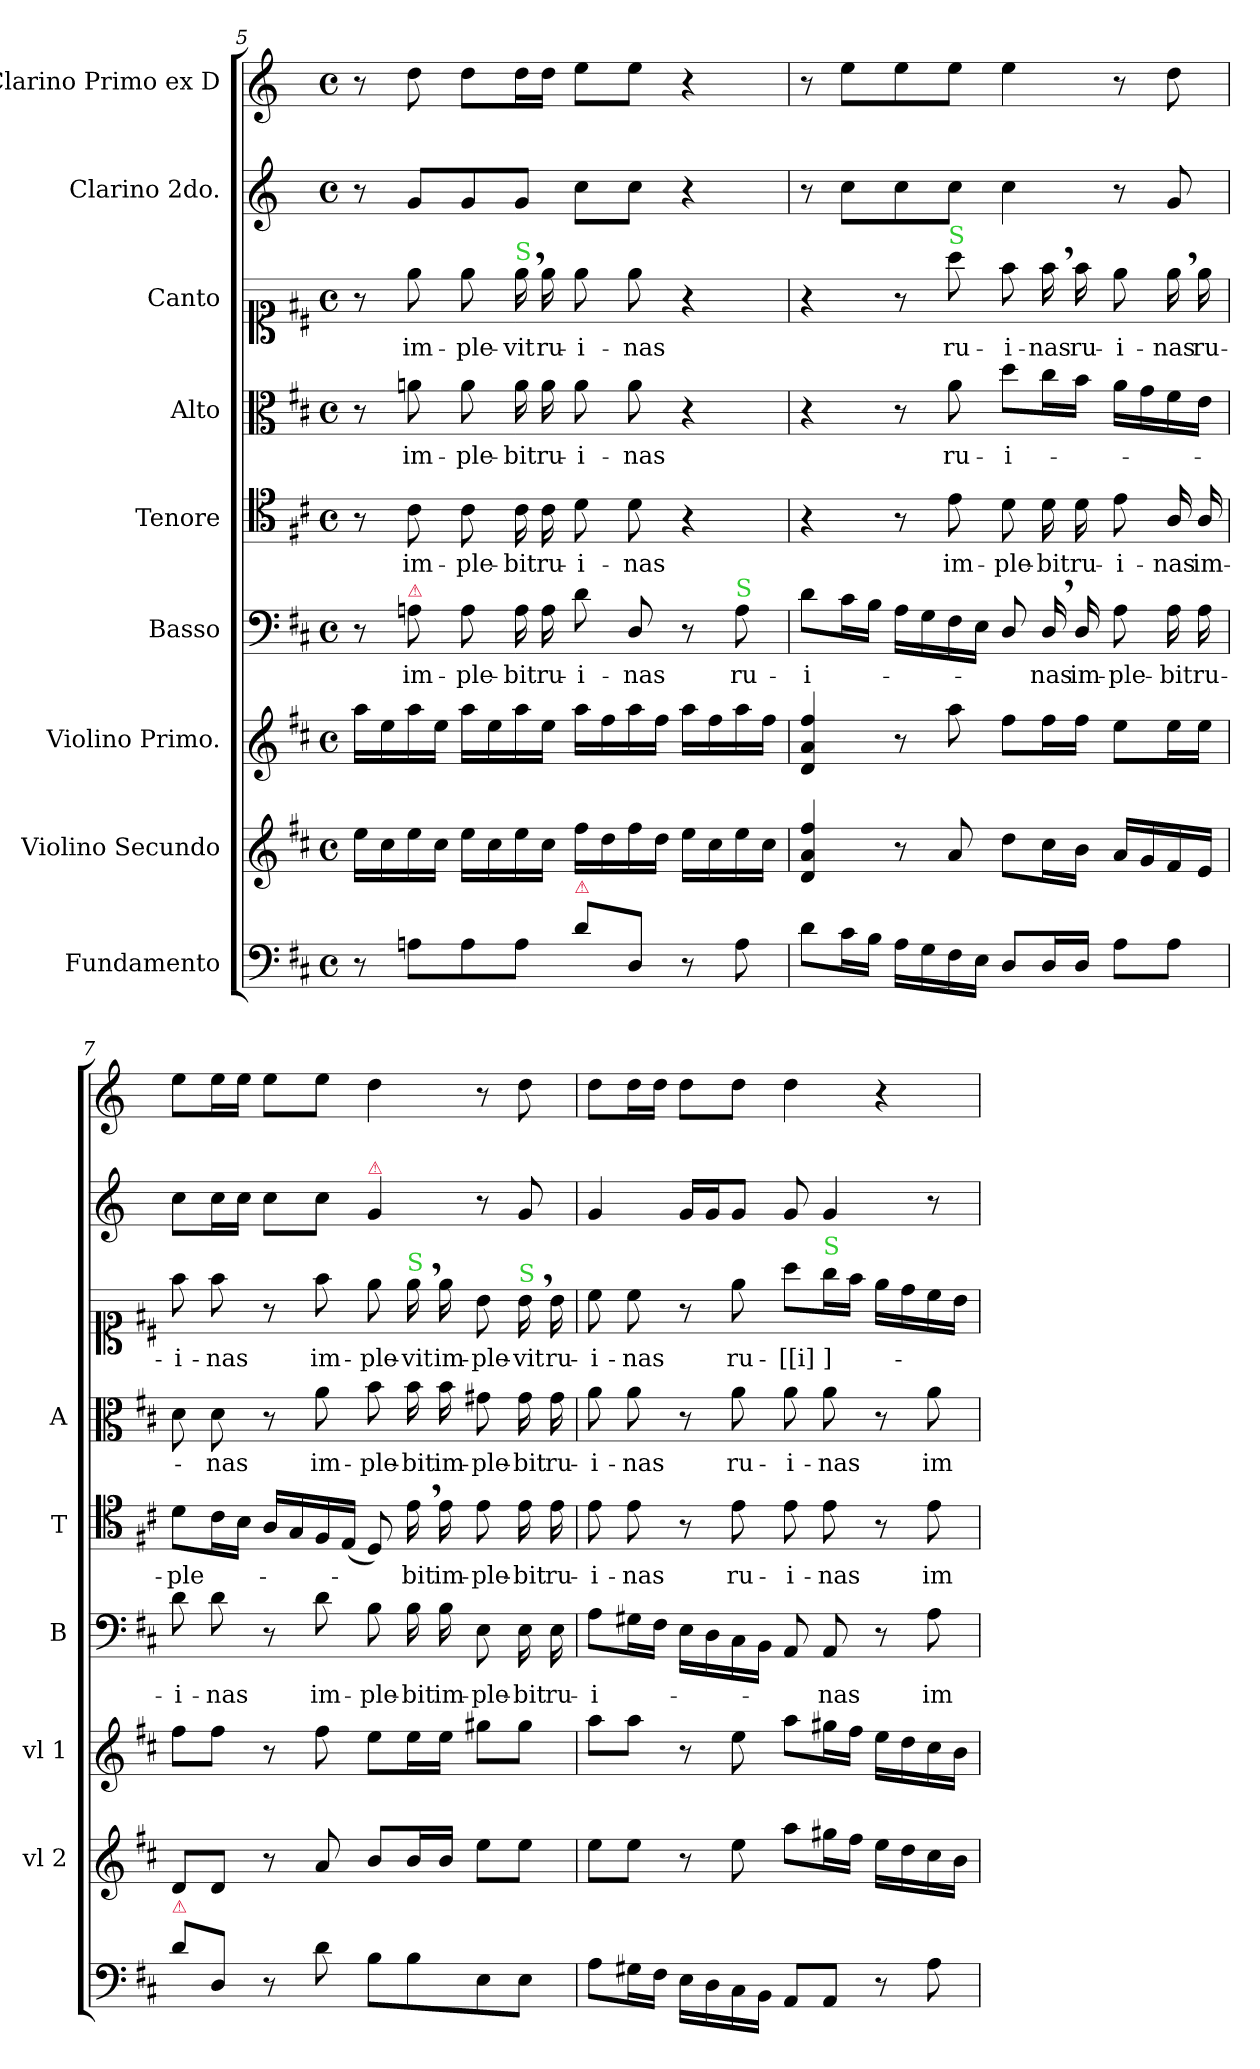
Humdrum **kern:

**kern	**kern	**kern	**kern	**text	**kern	**text	**kern	**text	**kern	**text	**kern	**kern
*part9	*part8	*part7	*part6	*part6	*part5	*part5	*part4	*part4	*part3	*part3	*part2	*part1
*staff9	*staff8	*staff7	*staff6	*staff6	*staff5	*staff5	*staff4	*staff4	*staff3	*staff3	*staff2	*staff1
*I"Fundamento	*I"Violino Secundo	*I"Violino Primo.	*I"Basso	*	*I"Tenore	*	*I"Alto	*	*I"Canto	*	*I"Clarino 2do.	*I"Clarino Primo ex D
*	*I'vl 2	*I'vl 1	*I'B	*	*I'T	*	*I'A	*	*	*	*	*
*clefF4	*clefG2	*clefG2	*clefF4	*	*clefC4	*	*clefC3	*	*clefC1	*	*clefG2	*clefG2
*	*	*	*	*	*	*	*	*	*	*	*ITrd-1c-2	*ITrd-1c-2
*k[f#c#]	*k[f#c#]	*k[f#c#]	*k[f#c#]	*	*k[f#c#]	*	*k[f#c#]	*	*k[f#c#]	*	*k[f#c#]	*k[f#c#]
*D:	*D:	*D:	*D:	*	*D:	*	*D:	*	*D:	*	*D:	*D:
*M4/4	*M4/4	*M4/4	*M4/4	*	*M4/4	*	*M4/4	*	*M4/4	*	*M4/4	*M4/4
*met(c)	*met(c)	*met(c)	*met(c)	*	*met(c)	*	*met(c)	*	*met(c)	*	*met(c)	*met(c)
=5	=5	=5	=5	=5	=5	=5	=5	=5	=5	=5	=5	=5
8r	16ee\LL	16aa\LL	8r	.	8r	.	8r	.	8r	.	8r	8r
.	16cc#\	16ee\	.	.	.	.	.	.	.	.	.	.
!	!	!	!LO:TX:a:color=crimson:t=⚠	!	!	!	!	!	!	!	!	!
8An\L	16ee\	16aa\	8An\	im-	8c#\	im-	8an\	im-	8ee\	im-	8a/L	8ee\
.	16cc#\JJ	16ee\JJ	.	.	.	.	.	.	.	.	.	.
8A\	16ee\LL	16aa\LL	8A\	-ple-	8c#\	-ple-	8a\	-ple-	8ee\	-ple-	8a/	8ee\L
.	16cc#\	16ee\	.	.	.	.	.	.	.	.	.	.
!	!	!	!	!	!	!	!	!	!LO:TX:a:color=limegreen:t=S	!	!	!
8A\J	16ee\	16aa\	16A\	-bit	16c#\	-bit	16a\	-bit	16ee,\	-vit	8a/J	16ee\L
.	16cc#\JJ	16ee\JJ	16A\	ru-	16c#\	ru-	16a\	ru-	16ee\	ru-	.	16ee\JJ
!LO:TX:a:color=crimson:t=⚠	!	!	!	!	!	!	!	!	!	!	!	!
8d\L	16ff#\LL	16aa\LL	8d\	-i-	8d\	-i-	8a\	-i-	8ee\	-i-	8dd\L	8ff#\L
.	16dd\	16ff#\	.	.	.	.	.	.	.	.	.	.
8D/J	16ff#\	16aa\	8D/	-nas	8d\	-nas	8a\	-nas	8ee\	-nas	8dd\J	8ff#\J
.	16dd\JJ	16ff#\JJ	.	.	.	.	.	.	.	.	.	.
8r	16ee\LL	16aa\LL	8r	.	4r	.	4r	.	4r	.	4r	4r
.	16cc#\	16ff#\	.	.	.	.	.	.	.	.	.	.
!	!	!	!LO:TX:a:color=limegreen:t=S	!	!	!	!	!	!	!	!	!
8A\	16ee\	16aa\	8A\	ru-	.	.	.	.	.	.	.	.
.	16cc#\JJ	16ff#\JJ	.	.	.	.	.	.	.	.	.	.
=6	=6	=6	=6	=6	=6	=6	=6	=6	=6	=6	=6	=6
8d\L	4d/ 4a/ 4ff#/	4d/ 4a/ 4ff#/	8d\L	i-	4r	.	4r	.	4r	.	8r	8r
16c#\L	.	.	16c#\L	.	.	.	.	.	.	.	8dd\L	8ff#\L
16B\JJ	.	.	16B\JJ	.	.	.	.	.	.	.	.	.
16A\LL	8r	8r	16A\LL	.	8r	.	8r	.	8r	.	8dd\	8ff#\
16G\	.	.	16G\	.	.	.	.	.	.	.	.	.
!	!	!	!	!	!	!	!	!	!LO:TX:a:color=limegreen:t=S	!	!	!
16F#\	8a/	8aa\	16F#\	.	8e\	im-	8a\	ru-	8aa\	ru-	8dd\J	8ff#\J
16E\JJ	.	.	16E\JJ	.	.	.	.	.	.	.	.	.
8D/L	8dd\L	8ff#\L	8D/	.	8d\	-ple-	8dd\L	-i-	8ff#\	-i-	4dd\	4ff#\
16D/L	16cc#\L	16ff#\L	16D,/	-nas	16d\	-bit	16cc#\L	.	16ff#,\	-nas	.	.
16D/JJ	16b\JJ	16ff#\JJ	16D/	im-	16d\	ru-	16b\JJ	.	16ff#\	ru-	.	.
8A\L	16a/LL	8ee\L	8A\	-ple-	8e\	-i-	16a\LL	.	8ee\	-i-	8r	8r
.	16g/	.	.	.	.	.	16g\	.	.	.	.	.
8A\J	16f#/	16ee\L	16A\	-bit	16A/	-nas	16f#\	.	16ee,\	-nas	8a/	8ee\
.	16e/JJ	16ee\JJ	16A\	ru-	16A/	im-	16e\JJ	.	16ee\	ru-	.	.
=7	=7	=7	=7	=7	=7	=7	=7	=7	=7	=7	=7	=7
!LO:TX:a:color=crimson:t=⚠	!	!	!	!	!	!	!	!	!	!	!	!
8d\L	8d/L	8ff#\L	8d\	-i-	8d\L	-ple-	8d\	.	8ff#\	-i-	8dd\L	8ff#\L
8D/J	8d/J	8ff#\J	8d\	-nas	16c#\L	.	8d\	-nas	8ff#\	-nas	16dd\L	16ff#\L
.	.	.	.	.	16B\JJ	.	.	.	.	.	16dd\JJ	16ff#\JJ
8r	8r	8r	8r	.	16A/LL	.	8r	.	8r	.	8dd\L	8ff#\L
.	.	.	.	.	16G/	.	.	.	.	.	.	.
8d\	8a/	8ff#\	8d\	im-	16F#/	.	8a\	im-	8ff#\	im-	8dd\J	8ff#\J
.	.	.	.	.	(16E/JJ	.	.	.	.	.	.	.
!	!	!	!	!	!	!	!	!	!	!	!LO:TX:a:color=crimson:t=⚠	!
8B\L	8b/L	8ee\L	8B\	-ple-	8D/)	.	8b\	-ple-	8ee\	-ple-	4a/	4ee\
!	!	!	!	!	!	!	!	!	!LO:TX:a:color=limegreen:t=S	!	!	!
8B\	16b/L	16ee\L	16B\	-bit	16e,\	-bit	16b\	-bit	16ee,\	-vit	.	.
.	16b/JJ	16ee\JJ	16B\	im-	16e\	im-	16b\	im-	16ee\	im-	.	.
8E\	8ee\L	8gg#X\L	8E\	-ple-	8e\	-ple-	8g#X\	-ple-	8b\	-ple-	8r	8r
!	!	!	!	!	!	!	!	!	!LO:TX:a:color=limegreen:t=S	!	!	!
8E\J	8ee\J	8gg#\J	16E\	-bit	16e\	-bit	16g#\	-bit	16b,\	-vit	8a/	8ee\
.	.	.	16E\	ru-	16e\	ru-	16g#\	ru-	16b\	ru-	.	.
=8	=8	=8	=8	=8	=8	=8	=8	=8	=8	=8	=8	=8
8A\L	8ee\L	8aa\L	8A\L	-i-	8e\	-i-	8a\	-i-	8cc#\	-i-	4a/	8ee\L
16G#X\L	8ee\J	8aa\J	16G#X\L	.	8e\	-nas	8a\	-nas	8cc#\	-nas	.	16ee\L
16F#\JJ	.	.	16F#\JJ	.	.	.	.	.	.	.	.	16ee\JJ
16E\LL	8r	8r	16E\LL	.	8r	.	8r	.	8r	.	16a/LL	8ee\L
16D\	.	.	16D\	.	.	.	.	.	.	.	16a/J	.
16C#\	8ee\	8ee\	16C#\	.	8e\	ru-	8a\	ru-	8ee\	ru-	8a/J	8ee\J
16BB\JJ	.	.	16BB\JJ	.	.	.	.	.	.	.	.	.
8AA/L	8aa\L	8aa\L	8AA/	.	8e\	-i-	8a\	-i-	8aa\L	-[[i]]-	8a/	4ee\
!	!	!	!	!	!	!	!	!	!LO:TX:a:color=limegreen:t=S	!	!	!
8AA/J	16gg#X\L	16gg#X\L	8AA/	-nas	8e\	-nas	8a\	-nas	16gg\L	.	4a/	.
.	16ff#\JJ	16ff#\JJ	.	.	.	.	.	.	16ff#\JJ	.	.	.
8r	16ee\LL	16ee\LL	8r	.	8r	.	8r	.	16ee\LL	.	.	4r
.	16dd\	16dd\	.	.	.	.	.	.	16dd\	.	.	.
8A\	16cc#\	16cc#\	8A\	im-	8e\	im-	8a\	im-	16cc#\	.	8r	.
.	16b\JJ	16b\JJ	.	.	.	.	.	.	16b\JJ	.	.	.
=	=	=	=	=	=	=	=	=	=	=	=	=
*-	*-	*-	*-	*-	*-	*-	*-	*-	*-	*-	*-	*-
